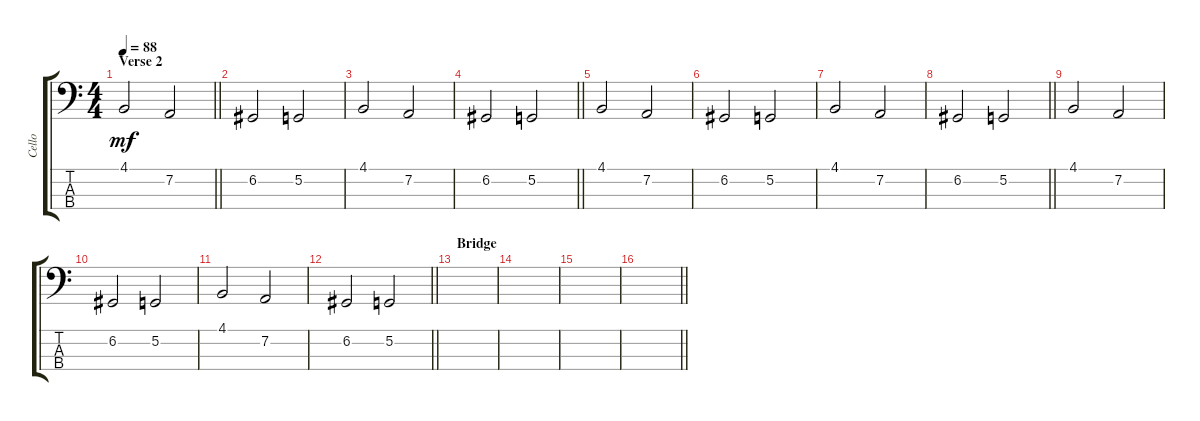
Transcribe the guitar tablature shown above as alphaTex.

\track ("Cello" "Cello") {instrument cello}
\staff {score tabs}
\tuning (G2 D2 A1 E1) {hide}
\ts (4 4)
\section ("" "Verse 2")
\tempo 88
\clef f4
\barLineRight lightlight
\ks c
4.1.2{dy mf} 7.2.2 |
6.2.2 5.2.2 |
4.1.2 7.2.2 |
\barLineRight lightlight
6.2.2 5.2.2 |
4.1.2 7.2.2 |
6.2.2 5.2.2 |
4.1.2 7.2.2 |
\barLineRight lightlight
6.2.2 5.2.2 |
4.1.2 7.2.2 |
6.2.2 5.2.2 |
4.1.2 7.2.2 |
\barLineRight lightlight
6.2.2 5.2.2 |
\section ("" "Bridge")
|
|
|
\barLineRight lightlight
